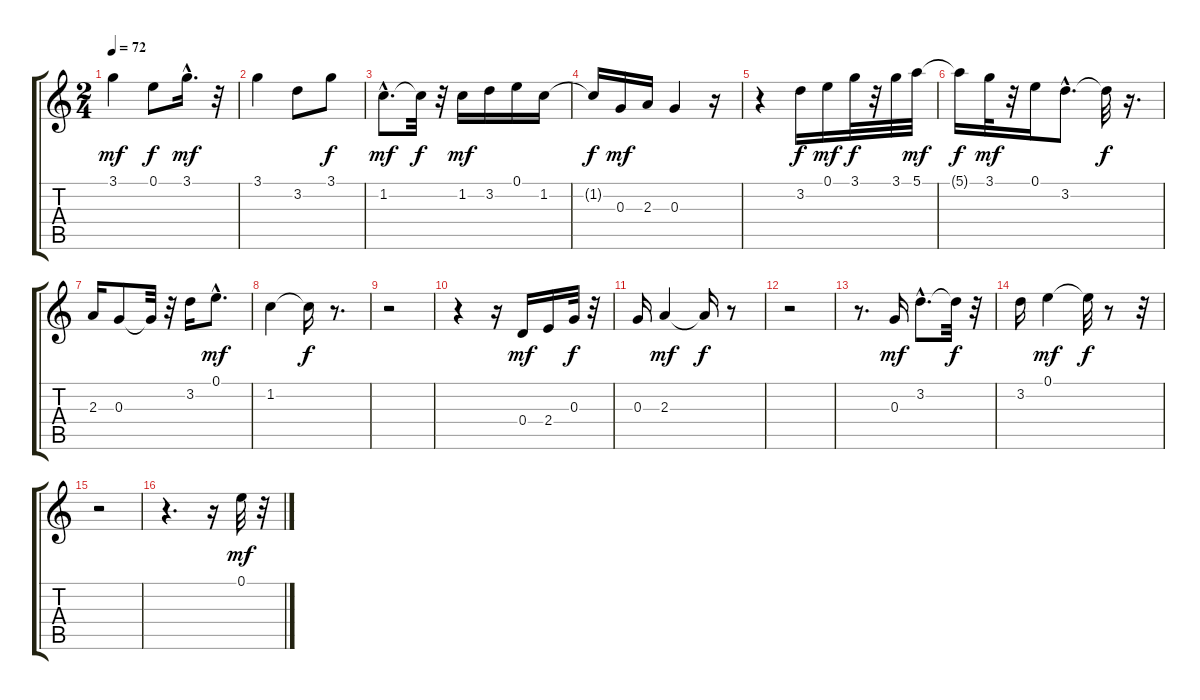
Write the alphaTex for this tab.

\track "" {instrument acousticguitarsteel}
\staff {score tabs}
\tuning (E4 B3 G3 D3 A2 E2) {hide}
\ts (2 4)
\tempo 72
\clef g2
\ks c
3.1.4{dy mf instrument acousticguitarsteel} 0.1.8{dy f} 3.1{hac}.16{d dy mf} r.32 |
3.1.4 3.2.8 3.1.8{dy f} |
1.2{hac}.8{d dy mf} 1.2{t}.32{dy f} r.32 1.2.16{dy mf} 3.2.16 0.1.16 1.2.16 |
1.2{t}.16{dy f} 0.3.16{dy mf} 2.3.16 0.3.4 r.16 |
r.4 3.2.16{dy f} 0.1.16{dy mf} 3.1.32{dy f} r.32 3.1.32 5.1.32{dy mf} |
5.1{t}.16{dy f} 3.1.32{dy mf} r.32 0.1.16 3.2{hac}.8{d} 3.2{t}.32{dy f} r.16{d} |
2.3.16 0.3.8 0.3{t}.32 r.32 3.2.16 0.1{hac}.8{d dy mf} |
1.2.4 1.2{t}.16{dy f} r.8{d} |
r.2 |
r.4 r.16 0.4.16{dy mf} 2.4.16 0.3.32{dy f} r.32 |
0.3.16 2.3.4{dy mf} 2.3{t}.16{dy f} r.8 |
r.2 |
r.8{d} 0.3.16{dy mf} 3.2{hac}.8{d} 3.2{t}.32{dy f} r.32 |
3.2.16 0.1.4{dy mf} 0.1{t}.32{dy f} r.8 r.32 |
r.2 |
r.4{d} r.16 0.1.32{dy mf} r.32
